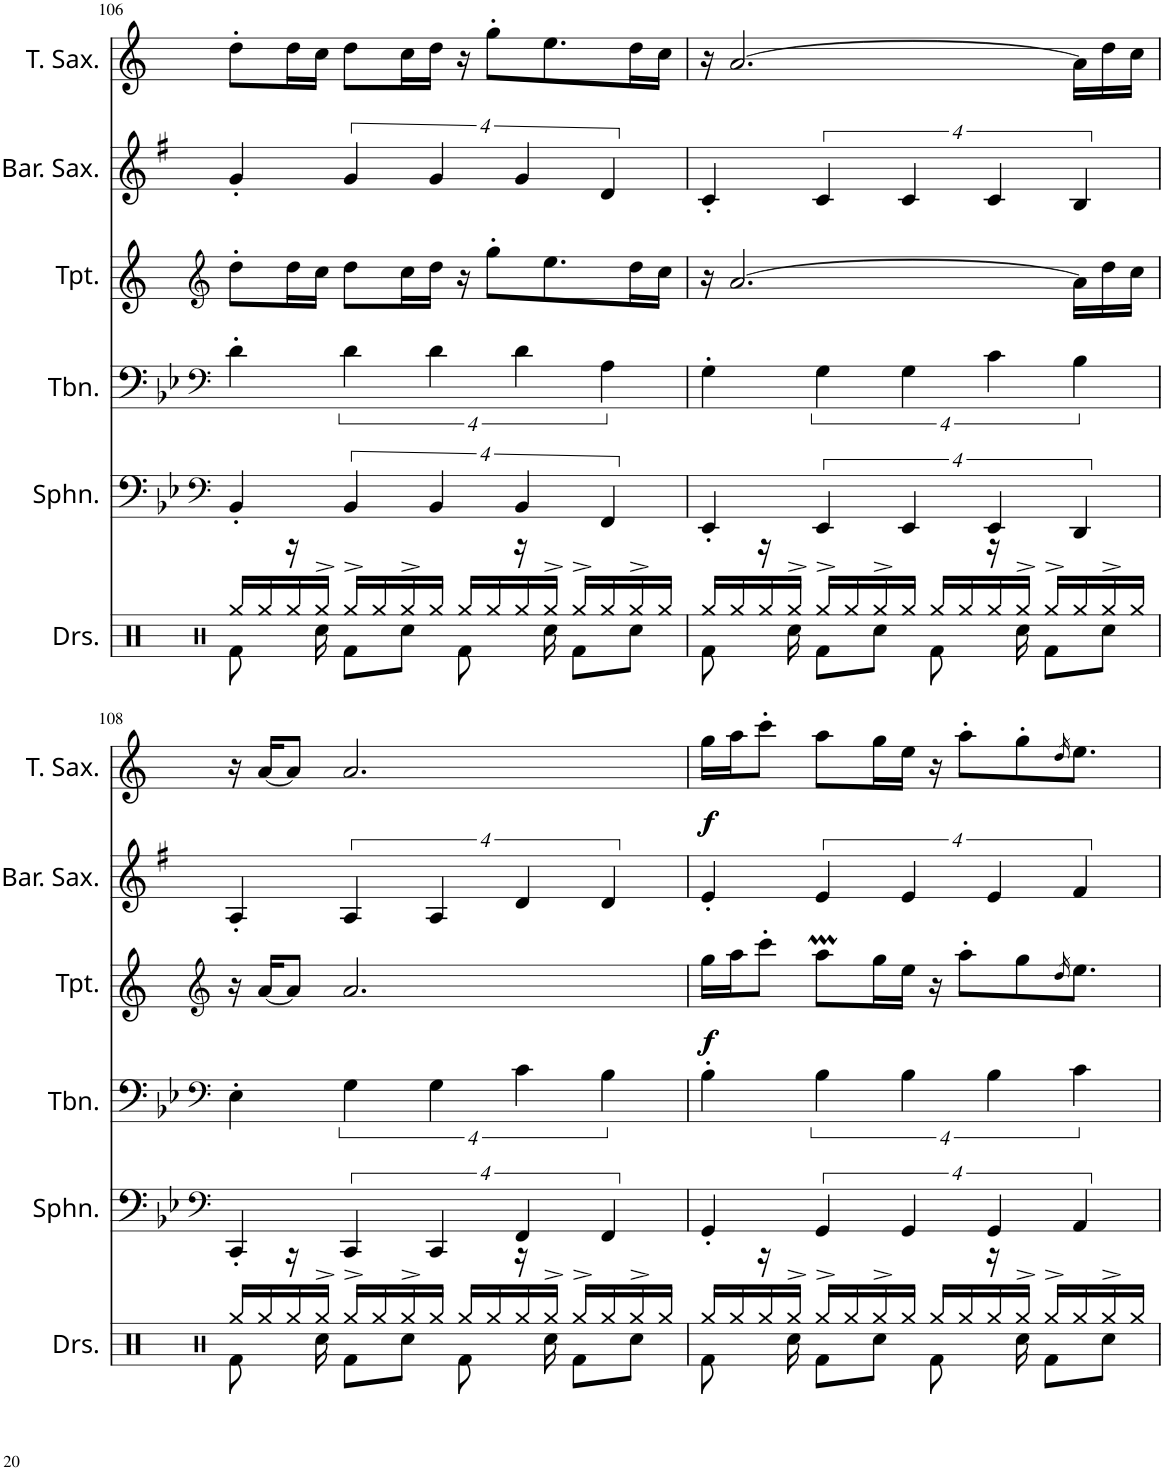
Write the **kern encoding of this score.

**kern	**kern	**kern	**kern	**dynam	**kern	**kern	**dynam
*part6	*part5	*part4	*part3	*part3	*part2	*part1	*part1
*staff6	*staff5	*staff4	*staff3	*staff3	*staff2	*staff1	*staff1
*I"Drumset	*I"Sousaphone	*I"Trombone	*I"Trumpet	*	*I"Baritone Saxophone	*I"Tenor Saxophone	*
*I'Drs.	*I'Sphn.	*I'Tbn.	*I'Tpt.	*	*I'Bar. Sax.	*I'T. Sax.	*
!!LO:PB:g=z
*clefX	*clefF4	*clefF4	*clefG2	*	*clefG2	*clefG2	*
*	*	*	*Trd1c2	*	*Trd12c21	*Trd8c14	*
*k[]	*k[b-e-]	*k[b-e-]	*k[]	*	*k[f#]	*k[]	*
*M4/4	*M4/4	*M4/4	*M4/4	*	*M4/4	*M4/4	*
=106	=106	=106	=106	=106	=106	=106	=106
*^	*	*	*	*	*	*	*
8Rf\	16Rgg/LL	4BB-'/	4d'\	8dd'\L	.	4g'/	8dd'\L	.
.	16Rgg/	.	.	.	.	.	.	.
16r	16Rgg/	.	.	16dd\L	.	.	16dd\L	.
16Rcc\	16Rgg^/JJ	.	.	16cc\JJ	.	.	16cc\JJ	.
8Rf\L	16Rgg^/LL	16%3BB-/	16%3d\	8dd\L	.	16%3g/	8dd\L	.
.	16Rgg/	.	.	.	.	.	.	.
8Rcc\J	16Rgg^/	.	.	16cc\L	.	.	16cc\L	.
.	16Rgg/JJ	16%3BB-/	16%3d\	16dd\JJ	.	16%3g/	16dd\JJ	.
8Rf\	16Rgg/LL	.	.	16r	.	.	16r	.
.	16Rgg/	.	.	8gg'\L	.	.	8gg'\L	.
16r	16Rgg/	16%3BB-/	16%3d\	.	.	16%3g/	.	.
16Rcc\	16Rgg^/JJ	.	.	8.ee\	.	.	8.ee\	.
8Rf\L	16Rgg^/LL	.	.	.	.	.	.	.
.	16Rgg/	16%3FF/	16%3A\	.	.	16%3d/	.	.
8Rcc\J	16Rgg^/	.	.	16dd\L	.	.	16dd\L	.
.	16Rgg/JJ	.	.	16cc\JJ	.	.	16cc\JJ	.
=107	=107	=107	=107	=107	=107	=107	=107	=107
8Rf\	16Rgg/LL	4EE-'/	4G'\	16r	.	4c'/	16r	.
.	16Rgg/	.	.	[2.a/	.	.	[2.a/	.
16r	16Rgg/	.	.	.	.	.	.	.
16Rcc\	16Rgg^/JJ	.	.	.	.	.	.	.
8Rf\L	16Rgg^/LL	16%3EE-/	16%3G\	.	.	16%3c/	.	.
.	16Rgg/	.	.	.	.	.	.	.
8Rcc\J	16Rgg^/	.	.	.	.	.	.	.
.	16Rgg/JJ	16%3EE-/	16%3G\	.	.	16%3c/	.	.
8Rf\	16Rgg/LL	.	.	.	.	.	.	.
.	16Rgg/	.	.	.	.	.	.	.
16r	16Rgg/	16%3EE-/	16%3c\	.	.	16%3c/	.	.
16Rcc\	16Rgg^/JJ	.	.	.	.	.	.	.
8Rf\L	16Rgg^/LL	.	.	.	.	.	.	.
.	16Rgg/	16%3DD/	16%3B-\	16a\LL]	.	16%3B/	16a\LL]	.
8Rcc\J	16Rgg^/	.	.	16dd\	.	.	16dd\	.
.	16Rgg/JJ	.	.	16cc\JJ	.	.	16cc\JJ	.
!!LO:LB:g=z
=108	=108	=108	=108	=108	=108	=108	=108	=108
*clefX	*	*clefF4	*clefF4	*clefG2	*	*	*	*
*	*	*k[b-e-]	*k[b-e-]	*	*	*k[f#]	*	*
8Rf\	16Rgg/LL	4CC'/	4E-'\	16r	.	4A'/	16r	.
.	16Rgg/	.	.	[16a/KL	.	.	[16a/KL	.
16r	16Rgg/	.	.	8a/J]	.	.	8a/J]	.
16Rcc\	16Rgg^/JJ	.	.	.	.	.	.	.
8Rf\L	16Rgg^/LL	16%3CC/	16%3G\	2.a/	.	16%3A/	2.a/	.
.	16Rgg/	.	.	.	.	.	.	.
8Rcc\J	16Rgg^/	.	.	.	.	.	.	.
.	16Rgg/JJ	16%3CC/	16%3G\	.	.	16%3A/	.	.
8Rf\	16Rgg/LL	.	.	.	.	.	.	.
.	16Rgg/	.	.	.	.	.	.	.
16r	16Rgg/	16%3FF/	16%3c\	.	.	16%3d/	.	.
16Rcc\	16Rgg^/JJ	.	.	.	.	.	.	.
8Rf\L	16Rgg^/LL	.	.	.	.	.	.	.
.	16Rgg/	16%3FF/	16%3B-\	.	.	16%3d/	.	.
8Rcc\J	16Rgg^/	.	.	.	.	.	.	.
.	16Rgg/JJ	.	.	.	.	.	.	.
=109	=109	=109	=109	=109	=109	=109	=109	=109
!	!	!	!	!	!LO:DY:b	!	!	!
!	!	!	!	!	!LO:DY:n=1:b	!	!	!LO:DY:b
!	!	!	!	!	!	!	!	!LO:DY:n=1:b
8Rf\	16Rgg/LL	4GG'/	4B-'\	16gg\LL	f f	4e'/	16gg\LL	f f
.	16Rgg/	.	.	16aa\J	.	.	16aa\J	.
16r	16Rgg/	.	.	8ccc'\J	.	.	8ccc'\J	.
16Rcc\	16Rgg^/JJ	.	.	.	.	.	.	.
8Rf\L	16Rgg^/LL	16%3GG/	16%3B-\	8aaM\L	.	16%3e/	8aa\L	.
.	16Rgg/	.	.	.	.	.	.	.
8Rcc\J	16Rgg^/	.	.	16gg\L	.	.	16gg\L	.
.	16Rgg/JJ	16%3GG/	16%3B-\	16ee\JJ	.	16%3e/	16ee\JJ	.
8Rf\	16Rgg/LL	.	.	16r	.	.	16r	.
.	16Rgg/	.	.	8aa'\L	.	.	8aa'\L	.
16r	16Rgg/	16%3GG/	16%3B-\	.	.	16%3e/	.	.
16Rcc\	16Rgg^/JJ	.	.	8gg\	.	.	8gg'\	.
8Rf\L	16Rgg^/LL	.	.	.	.	.	.	.
.	.	.	.	16qdd/	.	.	16qdd/	.
.	16Rgg/	16%3AA/	16%3c\	8.ee\J	.	16%3f#/	8.ee\J	.
8Rcc\J	16Rgg^/	.	.	.	.	.	.	.
.	16Rgg/JJ	.	.	.	.	.	.	.
*v	*v	*	*	*	*	*	*	*
=	=	=	=	=	=	=	=
*-	*-	*-	*-	*-	*-	*-	*-
